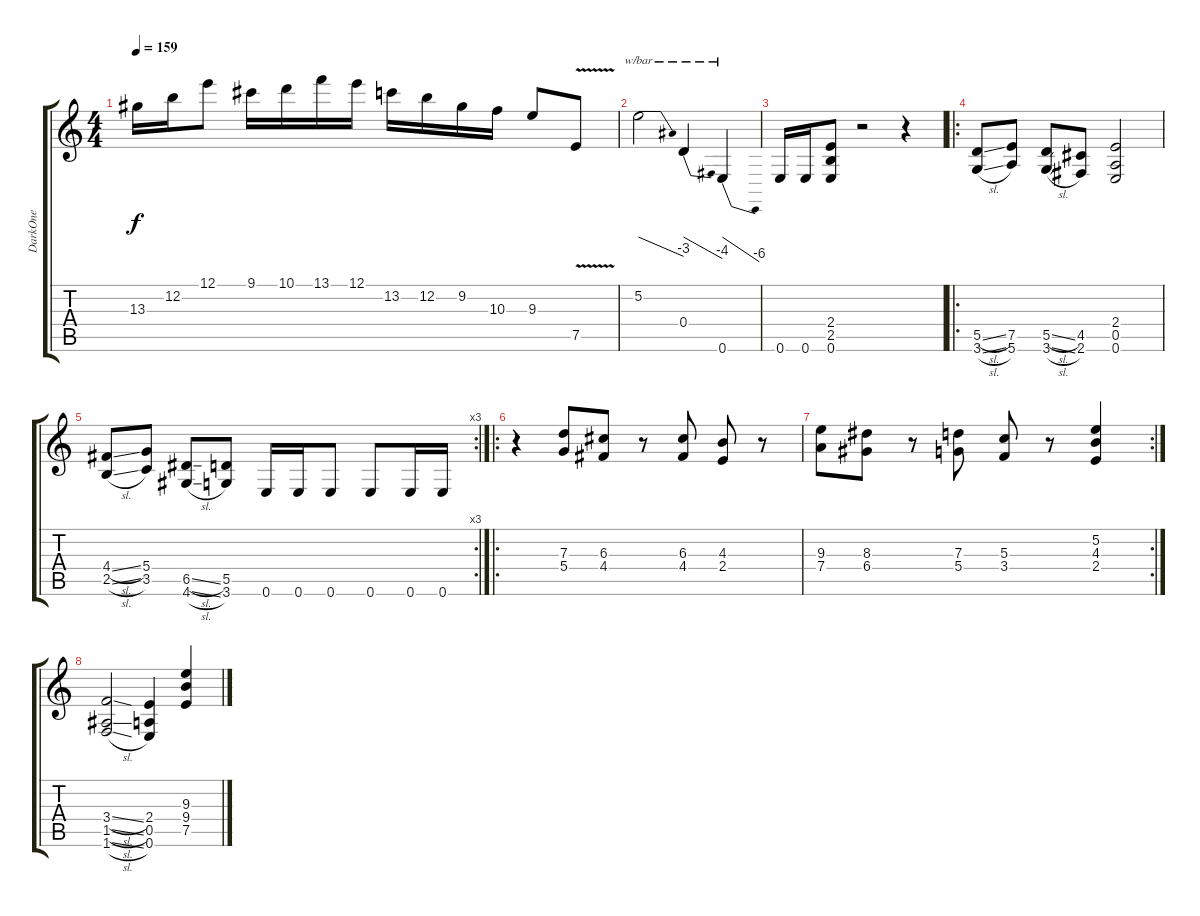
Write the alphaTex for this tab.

\track ("DarkOne" "DarkOne") {instrument distortionguitar}
\staff {score tabs}
\tuning (E4 B3 G3 D3 A2 E2) {hide}
\ts (4 4)
\tempo 159
\clef g2
\ks c
13.3.16{dy f} 12.2.16 12.1.8 9.1.16 10.1.16 13.1.16 12.1.16 13.2.16 12.2.16 9.2.16 10.3.16 9.3.8 7.5{v}.8 |
5.2.2{tbe (dive default 0 0 60 -12)} 0.4.4{tbe (dive default 0 0 60 -16)} 0.6.4{tbe (dive default 0 0 60 -24)} |
0.6.16{volume 14} 0.6.16 (2.4 2.5 0.6).8 r.2 r.4 |
\ro
(5.5{sl} 3.6{sl}).8 (7.5 5.6).8 (5.5{sl} 3.6{sl}).8 (4.5 2.6).8 (2.4 0.5 0.6).2 |
\rc 3
(4.4{sl} 2.5{sl}).8 (5.4 3.5).8 (6.5{sl} 4.6{sl}).8 (5.5 3.6).8 0.6.16 0.6.16 0.6.8 0.6.8 0.6.16 0.6.16 |
\ro
r.4 (7.3 5.4).8 (6.3 4.4).8 r.8 (6.3 4.4).8 (4.3 2.4).8 r.8 |
\rc 2
(9.3 7.4).8 (8.3 6.4).8 r.8 (7.3 5.4).8 (5.3 3.4).8 r.8 (5.2 4.3 2.4).4 |
(3.4{sl} 1.5{sl} 1.6{sl}).2 (2.4 0.5 0.6).4 (9.3 9.4 7.5).4
